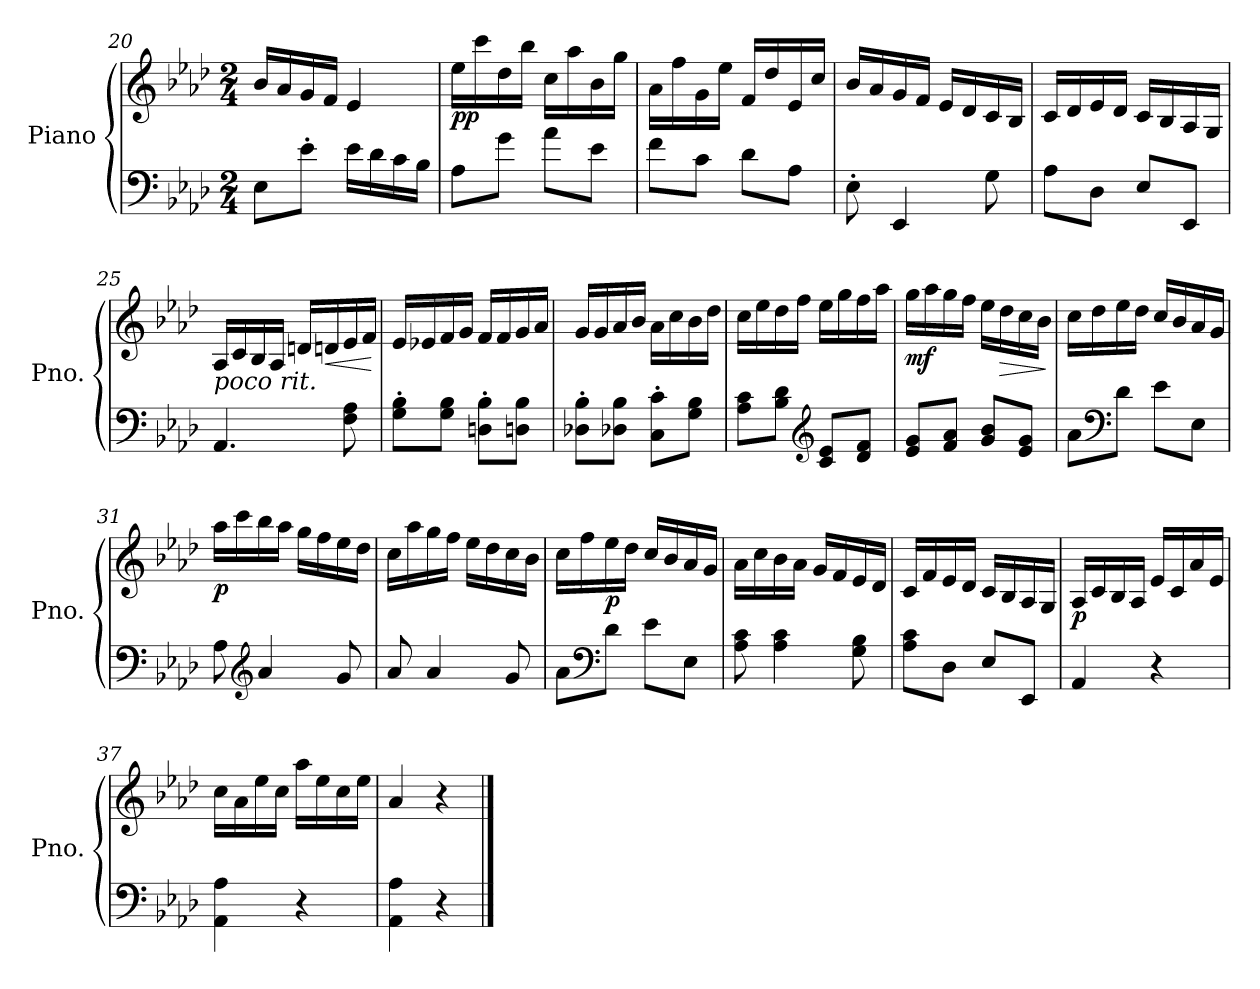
**kern	**kern	**dynam
*part1	*part1	*part1
*staff2	*staff1	*staff1/2
*I"Piano	*	*
*I'Pno.	*	*
*clefF4	*clefG2	*
*k[b-e-a-d-]	*k[b-e-a-d-]	*
*M2/4	*M2/4	*
=20	=20	=20
8E-\L	16b-/LL	.
.	16a-/	.
8e-'\J	16g/	.
.	16f/JJ	.
16e-\LL	4e-/	.
16d-\	.	.
16c\	.	.
16B-\JJ	.	.
=21	=21	=21
!	!	!LO:DY:b
8A-\L	16ee-\LL	pp
.	16ccc\	.
8g\J	16dd-\	.
.	16bb-\JJ	.
8a-\L	16cc\LL	.
.	16aa-\	.
8e-\J	16b-\	.
.	16gg\JJ	.
!!LO:LB:g=z
=22	=22	=22
8f\L	16a-\LL	.
.	16ff\	.
8c\J	16g\	.
.	16ee-\JJ	.
8d-\L	16f/LL	.
.	16dd-/	.
8A-\J	16e-/	.
.	16cc/JJ	.
=23	=23	=23
8E-'\	16b-/LL	.
.	16a-/	.
4EE-/	16g/	.
.	16f/JJ	.
.	16e-/LL	.
.	16d-/	.
8G\	16c/	.
.	16B-/JJ	.
=24	=24	=24
8A-\L	16c/LL	.
.	16d-/	.
8D-\J	16e-/	.
.	16d-/JJ	.
8E-/L	16c/LL	.
.	16B-/	.
8EE-/J	16A-/	.
.	16G/JJ	.
=25	=25	=25
!	!LO:TX:b:i:t=poco rit.	!
4.AA-/	16A-/LL	.
.	16c/	.
.	16B-/	.
.	16A-/JJ	.
.	16dn/LL	.
!	!	!LO:HP:b
.	16dn/	<
8F\ 8A-\	16e-/	.
.	16f/JJ	.
.	.	[
!!LO:PB:g=z
=26	=26	=26
8G\' 8B-\'L	16e-/LL	.
.	16e-X/	.
8G\ 8B-\J	16f/	.
.	16g/JJ	.
8Dn\' 8B-\'L	16f/LL	.
.	16f/	.
8Dn\ 8B-\J	16g/	.
.	16a-/JJ	.
=27	=27	=27
8D-X\' 8B-\'L	16g/LL	.
.	16g/	.
8D-X\ 8B-\J	16a-/	.
.	16b-/JJ	.
8C\' 8c\'L	16a-\LL	.
.	16cc\	.
8G\ 8B-\J	16b-\	.
.	16dd-\JJ	.
=28	=28	=28
8A-\ 8c\L	16cc\LL	.
.	16ee-\	.
8B-\ 8d-\J	16dd-\	.
.	16ff\JJ	.
*clefG2	*	*
8c/ 8e-/L	16ee-\LL	.
.	16gg\	.
8d-/ 8f/J	16ff\	.
.	16aa-\JJ	.
=29	=29	=29
!	!	!LO:DY:b
8e-/ 8g/L	16gg\LL	mf
.	16aa-\	.
8f/ 8a-/J	16gg\	.
.	16ff\JJ	.
8g/ 8b-/L	16ee-\LL	.
!	!	!LO:HP:b
.	16dd-\	>
8e-/ 8g/J	16cc\	.
.	16b-\JJ	.
.	.	]
=30	=30	=30
8a-\L	16cc\LL	.
.	16dd-\	.
*clefF4	*	*
8d-\J	16ee-\	.
.	16dd-\JJ	.
8e-\L	16cc/LL	.
.	16b-/	.
8E-\J	16a-/	.
.	16g/JJ	.
!!LO:LB:g=z
=31	=31	=31
!	!	!LO:DY:b
8A-\	16aa-\LL	p
.	16ccc\	.
*clefG2	*	*
4a-/	16bb-\	.
.	16aa-\JJ	.
.	16gg\LL	.
.	16ff\	.
8g/	16ee-\	.
.	16dd-\JJ	.
=32	=32	=32
8a-/	16cc\LL	.
.	16aa-\	.
4a-/	16gg\	.
.	16ff\JJ	.
.	16ee-\LL	.
.	16dd-\	.
8g/	16cc\	.
.	16b-\JJ	.
=33	=33	=33
8a-\L	16cc\LL	.
.	16ff\	.
*clefF4	*	*
!	!	!LO:DY:b
8d-\J	16ee-\	p
.	16dd-\JJ	.
8e-\L	16cc/LL	.
.	16b-/	.
8E-\J	16a-/	.
.	16g/JJ	.
=34	=34	=34
8A-\ 8c\	16a-\LL	.
.	16cc\	.
4A-\ 4c\	16b-\	.
.	16a-\JJ	.
.	16g/LL	.
.	16f/	.
8G\ 8B-\	16e-/	.
.	16d-/JJ	.
!!LO:LB:g=z
=35	=35	=35
8A-\ 8c\L	16c/LL	.
.	16f/	.
8D-\J	16e-/	.
.	16d-/JJ	.
8E-/L	16c/LL	.
.	16B-/	.
8EE-/J	16A-/	.
.	16G/JJ	.
=36	=36	=36
!	!	!LO:DY:b
4AA-/	16A-/LL	p
.	16c/	.
.	16B-/	.
.	16A-/JJ	.
4r	16e-/LL	.
.	16c/	.
.	16a-/	.
.	16e-/JJ	.
=37	=37	=37
4AA-\ 4A-\	16cc\LL	.
.	16a-\	.
.	16ee-\	.
.	16cc\JJ	.
4r	16aa-\LL	.
.	16ee-\	.
.	16cc\	.
.	16ee-\JJ	.
=38	=38	=38
4AA-\ 4A-\	4a-/	.
4r	4r	.
==	==	==
*-	*-	*-
